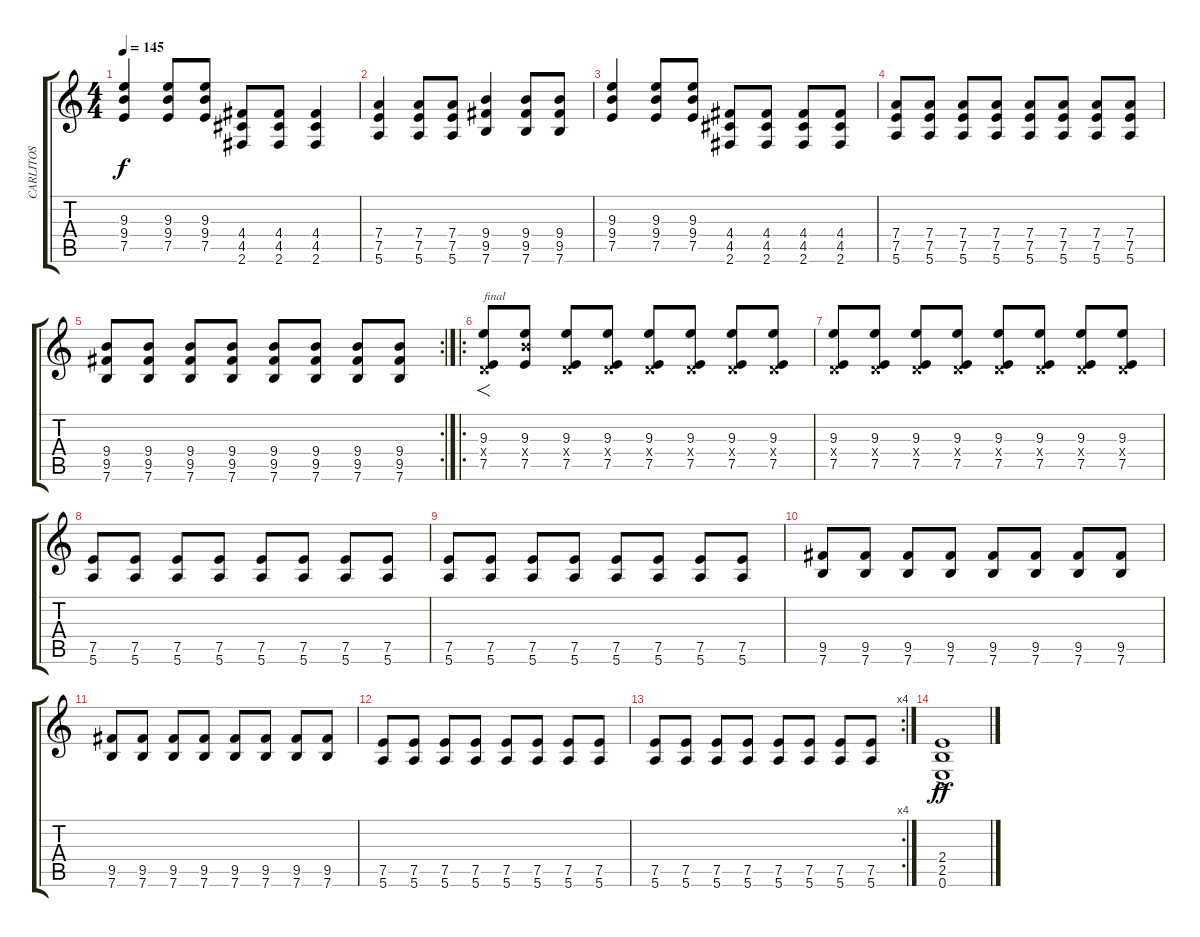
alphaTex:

\track ("CARLITOS" "CARLITOS") {instrument distortionguitar}
\staff {score tabs}
\tuning (E4 B3 G3 D3 A2 E2) {hide}
\ts (4 4)
\tempo 145
\clef g2
\ks c
(9.3 9.4 7.5).4{dy f} (9.3 9.4 7.5).8 (9.3 9.4 7.5).8 (4.4 4.5 2.6).8 (4.4 4.5 2.6).8 (4.4 4.5 2.6).4 |
(7.4 7.5 5.6).4 (7.4 7.5 5.6).8 (7.4 7.5 5.6).8 (9.4 9.5 7.6).4 (9.4 9.5 7.6).8 (9.4 9.5 7.6).8 |
(9.3 9.4 7.5).4 (9.3 9.4 7.5).8 (9.3 9.4 7.5).8 (4.4 4.5 2.6).8 (4.4 4.5 2.6).8 (4.4 4.5 2.6).8 (4.4 4.5 2.6).8 |
(7.4 7.5 5.6).8 (7.4 7.5 5.6).8 (7.4 7.5 5.6).8 (7.4 7.5 5.6).8 (7.4 7.5 5.6).8 (7.4 7.5 5.6).8 (7.4 7.5 5.6).8 (7.4 7.5 5.6).8 |
\rc 2
(9.4 9.5 7.6).8 (9.4 9.5 7.6).8 (9.4 9.5 7.6).8 (9.4 9.5 7.6).8 (9.4 9.5 7.6).8 (9.4 9.5 7.6).8 (9.4 9.5 7.6).8 (9.4 9.5 7.6).8 |
\ro
(9.3 0.4{x} 7.5).8{f txt "final"} (9.3 9.4{x} 7.5).8 (9.3 0.4{x} 7.5).8 (9.3 0.4{x} 7.5).8 (9.3 0.4{x} 7.5).8 (9.3 0.4{x} 7.5).8 (9.3 0.4{x} 7.5).8 (9.3 0.4{x} 7.5).8 |
(9.3 0.4{x} 7.5).8 (9.3 0.4{x} 7.5).8 (9.3 0.4{x} 7.5).8 (9.3 0.4{x} 7.5).8 (9.3 0.4{x} 7.5).8 (9.3 0.4{x} 7.5).8 (9.3 0.4{x} 7.5).8 (9.3 0.4{x} 7.5).8 |
(7.5 5.6).8 (7.5 5.6).8 (7.5 5.6).8 (7.5 5.6).8 (7.5 5.6).8 (7.5 5.6).8 (7.5 5.6).8 (7.5 5.6).8 |
(7.5 5.6).8 (7.5 5.6).8 (7.5 5.6).8 (7.5 5.6).8 (7.5 5.6).8 (7.5 5.6).8 (7.5 5.6).8 (7.5 5.6).8 |
(9.5 7.6).8 (9.5 7.6).8 (9.5 7.6).8 (9.5 7.6).8 (9.5 7.6).8 (9.5 7.6).8 (9.5 7.6).8 (9.5 7.6).8 |
(9.5 7.6).8 (9.5 7.6).8 (9.5 7.6).8 (9.5 7.6).8 (9.5 7.6).8 (9.5 7.6).8 (9.5 7.6).8 (9.5 7.6).8 |
(7.5 5.6).8 (7.5 5.6).8 (7.5 5.6).8 (7.5 5.6).8 (7.5 5.6).8 (7.5 5.6).8 (7.5 5.6).8 (7.5 5.6).8 |
\rc 4
(7.5 5.6).8 (7.5 5.6).8 (7.5 5.6).8 (7.5 5.6).8 (7.5 5.6).8 (7.5 5.6).8 (7.5 5.6).8 (7.5 5.6).8 |
(2.4{ac} 2.5{ac} 0.6{ac}).1{dy ff}
